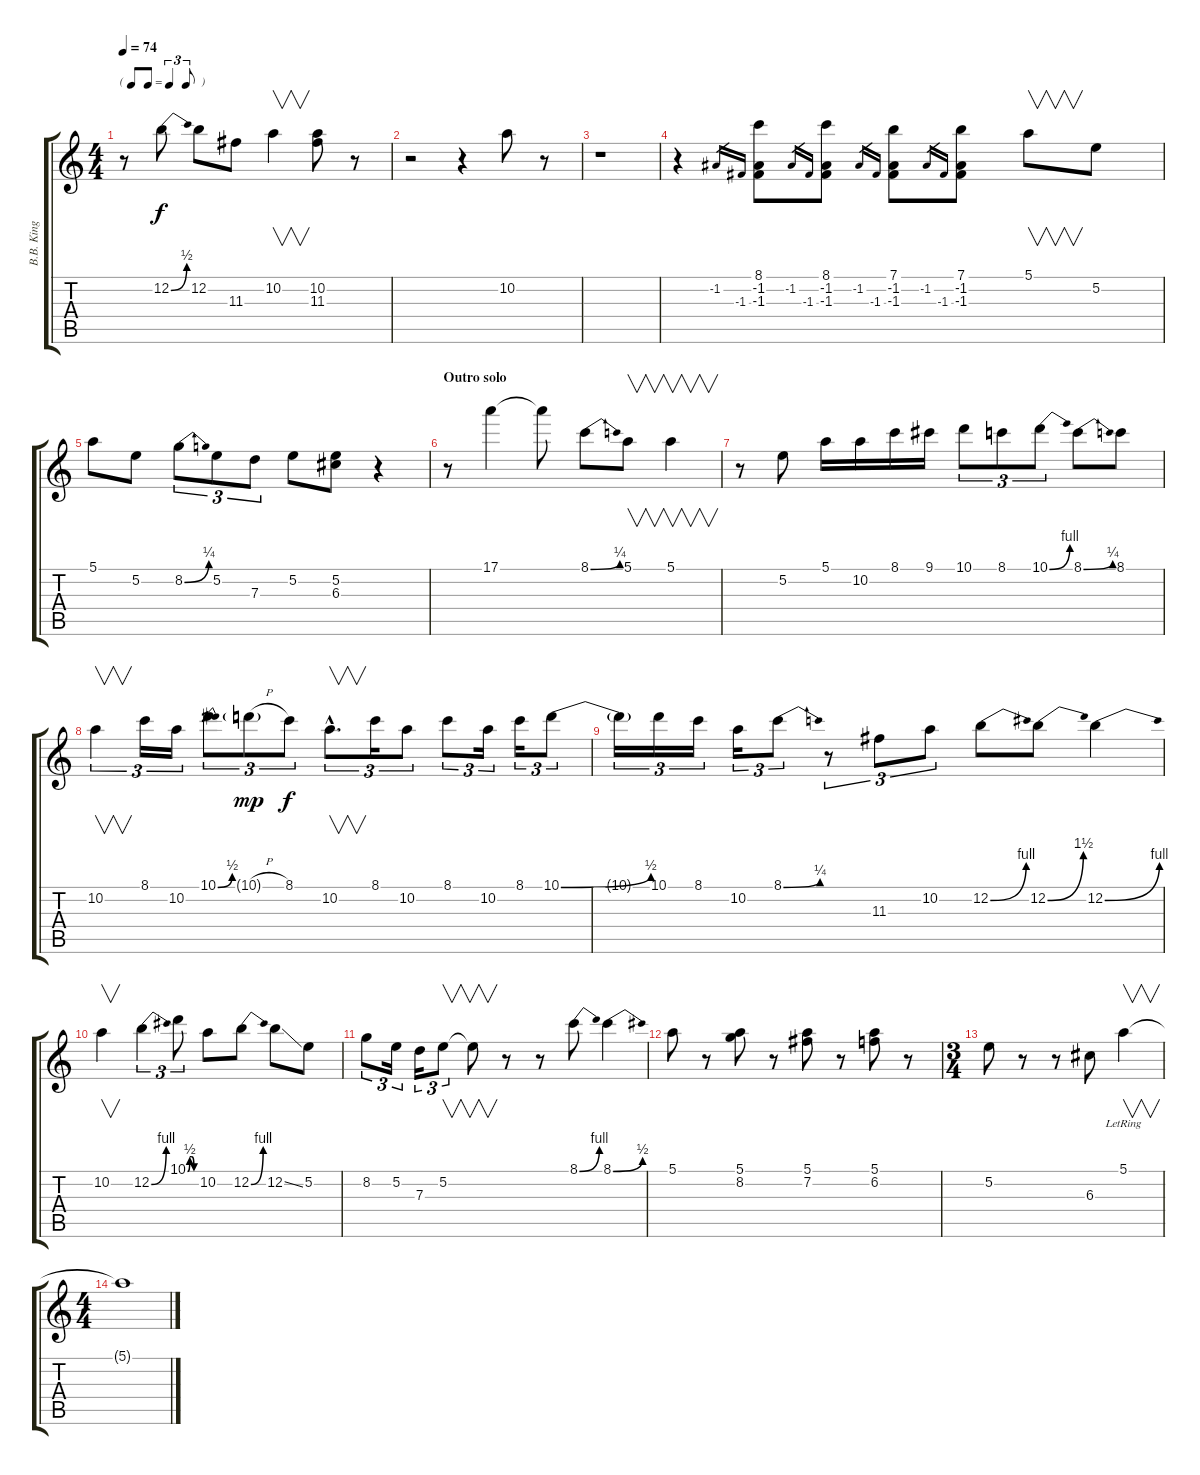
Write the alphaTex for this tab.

\track ("B.B. King" "B.B. King") {instrument acousticguitarsteel}
\staff {score tabs}
\tuning (E4 B3 G3 D3 A2 E2) {hide}
\ts (4 4)
\tf triplet8th
\tempo 74
\clef g2
\ks c
r.8{dy f} 12.2{be (bend 0 0 60 2)}.8 12.2.8 11.3.8 10.2.4{v} (10.2 11.3).8 r.8 |
r.2 r.4 10.2.8 r.8 |
r.1 |
r.4 -1.2.16{gr} -1.3.16{gr} (8.1 -1.2 -1.3).8 -1.2.16{gr} -1.3.16{gr} (8.1 -1.2 -1.3).8 -1.2.16{gr} -1.3.16{gr} (7.1 -1.2 -1.3).8 -1.2.16{gr} -1.3.16{gr} (7.1 -1.2 -1.3).8 5.1.8{v} 5.2.8 |
5.1.8 5.2.8 8.2{be (bend 0 0 60 1)}.8{tu (3 2)} 5.2.8{tu (3 2)} 7.3.8{tu (3 2)} 5.2.8 (5.2 6.3).8 r.4 |
\section ("" "Outro solo")
r.8 17.1.4 17.1{t}.8 8.1{be (bend 0 0 60 1)}.8 5.1.8{v} 5.1.4{v} |
r.8 5.2.8 5.1.16 10.2.16 8.1.16 9.1.16 10.1.8{tu (3 2)} 8.1.8{tu (3 2)} 10.1{be (bend 0 0 60 4)}.8{tu (3 2)} 8.1{be (bend 0 0 60 1)}.8 8.1.8 |
10.2.4{v tu (3 2)} 8.1.16{tu (3 2)} 10.2.16{tu (3 2)} 10.1{be (bend 0 0 60 2)}.8{tu (3 2)} 10.1{h g}.8{tu (3 2) dy mp} 8.1.8{tu (3 2) dy f} 10.2{hac}.8{v d tu (3 2)} 8.1.16{tu (3 2)} 10.2.8{tu (3 2)} 8.1.8{tu (3 2)} 10.2.16{tu (3 2)} 8.1.16{tu (3 2)} 10.1{be (bend 0 0 60 2)}.8{tu (3 2)} |
10.1{t}.16{tu (3 2)} 10.1.16{tu (3 2)} 8.1.16{tu (3 2)} 10.2.16{tu (3 2)} 8.1{be (bend 0 0 60 1)}.8{tu (3 2)} r.8{tu (3 2)} 11.3.8{tu (3 2)} 10.2.8{tu (3 2)} 12.2{be (bend 0 0 60 4)}.8 12.2{be (bend 0 0 60 6)}.8 12.2{be (bend 0 0 60 4)}.4 |
10.2.4{v} 12.2{be (bend 0 0 60 4)}.4{tu (3 2)} 10.1{be (custom 0 0 15 2 30 2 45 0 60 0)}.8{tu (3 2)} 10.2.8 12.2{be (bend 0 0 60 4)}.8 12.2{ss}.8 5.2.8 |
8.2.8{tu (3 2)} 5.2.16{tu (3 2)} 7.3.16{tu (3 2)} 5.2.8{v tu (3 2)} 5.2{t}.8{v} r.8 r.8 8.1{be (bend 0 0 60 4)}.8 8.1{be (bend 0 0 60 2)}.4 |
5.1.8 r.8 (5.1 8.2).8 r.8 (5.1 7.2).8 r.8 (5.1 6.2).8 r.8 |
\ts (3 4)
5.2.8 r.8 r.8 6.3.8 5.1{lr}.4{v} |
\ts (4 4)
5.1{t}.1
